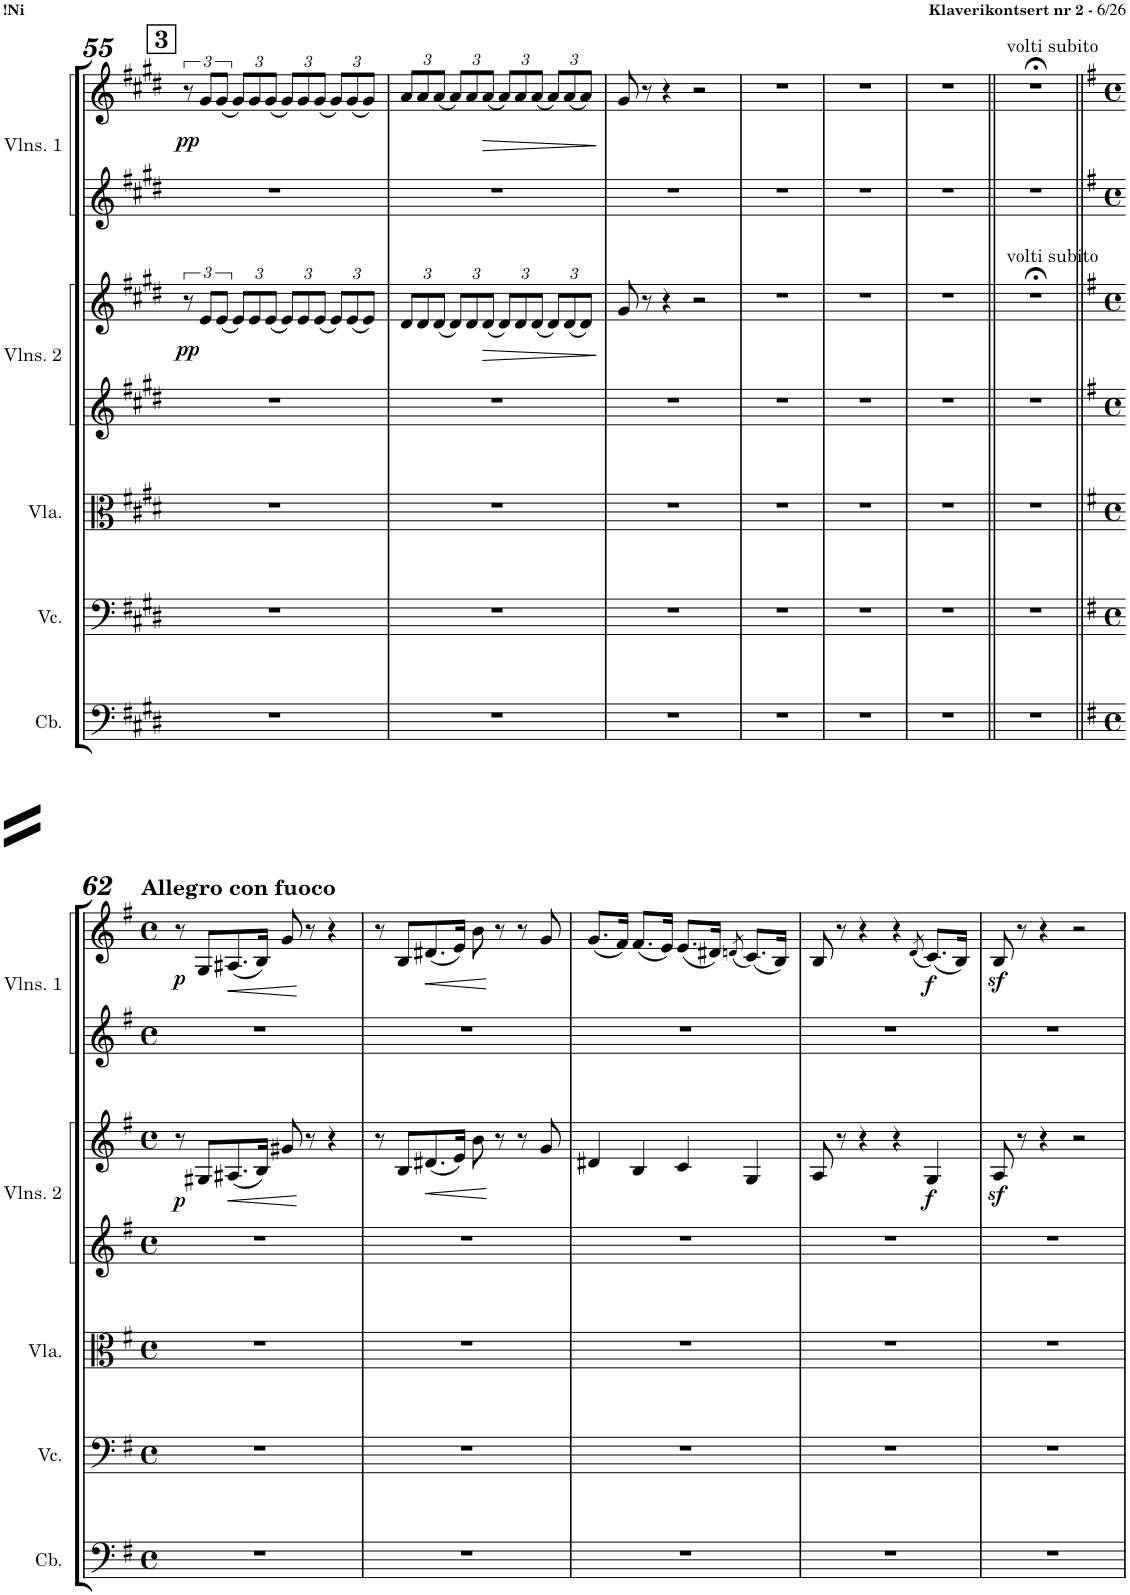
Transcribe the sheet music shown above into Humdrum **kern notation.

**kern	**kern	**kern	**kern	**kern	**dynam	**kern	**kern	**dynam
*part5	*part4	*part3	*part2	*part2	*part2	*part1	*part1	*part1
*staff7	*staff6	*staff5	*staff4	*staff3	*staff3/4	*staff2	*staff1	*staff1/2
*I"Contrabass	*I"Violoncello	*I"Viola	*I"Violins 2	*	*	*I"Violins 1	*	*
*I'Cb.	*I'Vc.	*I'Vla.	*I'Vlns. 2	*	*	*I'Vlns. 1	*	*
!!LO:PB:g=z
*clefF4	*clefF4	*clefC3	*clefG2	*clefG2	*	*clefG2	*clefG2	*
*Trd7c12	*	*	*	*	*	*	*	*
*k[f#c#g#d#]	*k[f#c#g#d#]	*k[f#c#g#d#]	*k[f#c#g#d#]	*k[f#c#g#d#]	*	*k[f#c#g#d#]	*k[f#c#g#d#]	*
*M4/4	*M4/4	*M4/4	*M4/4	*M4/4	*	*M4/4	*M4/4	*
*met(c)	*met(c)	*met(c)	*met(c)	*met(c)	*	*met(c)	*met(c)	*
=55	=55	=55	=55	=55	=55	=55	=55	=55
!	!	!	!	!	!LO:DY:b	!	!	!LO:DY:b
1r	1r	1r	1r	12r	pp	1r	12r	pp
.	.	.	.	12e/L	.	.	12g#/L	.
.	.	.	.	(12e/J	.	.	(12g#/J	.
*	*	*	*	*Xbrackettup	*	*	*Xbrackettup	*
.	.	.	.	12e/L)	.	.	12g#/L)	.
.	.	.	.	12e/	.	.	12g#/	.
.	.	.	.	(12e/J	.	.	(12g#/J	.
.	.	.	.	12e/L)	.	.	12g#/L)	.
.	.	.	.	12e/	.	.	12g#/	.
.	.	.	.	(12e/J	.	.	(12g#/J	.
.	.	.	.	12e/L)	.	.	12g#/L)	.
.	.	.	.	(12e/	.	.	(12g#/	.
.	.	.	.	12e/J)	.	.	12g#/J)	.
=56	=56	=56	=56	=56	=56	=56	=56	=56
1r	1r	1r	1r	12d#/L	.	1r	12a/L	.
.	.	.	.	12d#/	.	.	12a/	.
.	.	.	.	(12d#/J	.	.	(12a/J	.
.	.	.	.	12d#/L)	.	.	12a/L)	.
.	.	.	.	12d#/	.	.	12a/	.
!	!	!	!	!	!LO:HP:b	!	!	!LO:HP:b
.	.	.	.	(12d#/J	>	.	(12a/J	>
.	.	.	.	12d#/L)	.	.	12a/L)	.
.	.	.	.	12d#/	.	.	12a/	.
.	.	.	.	(12d#/J	.	.	(12a/J	.
.	.	.	.	12d#/L)	.	.	12a/L)	.
.	.	.	.	(12d#/	.	.	(12a/	.
.	.	.	.	12d#/J)	.	.	12a/J)	.
.	.	.	.	.	]	.	.	]
=57	=57	=57	=57	=57	=57	=57	=57	=57
1r	1r	1r	1r	8g#/	.	1r	8g#/	.
.	.	.	.	8r	.	.	8r	.
.	.	.	.	4r	.	.	4r	.
.	.	.	.	2r	.	.	2r	.
=58	=58	=58	=58	=58	=58	=58	=58	=58
1r	1r	1r	1r	1r	.	1r	1r	.
=59	=59	=59	=59	=59	=59	=59	=59	=59
1r	1r	1r	1r	1r	.	1r	1r	.
=60	=60	=60	=60	=60	=60	=60	=60	=60
1r	1r	1r	1r	1r	.	1r	1r	.
=61||	=61||	=61||	=61||	=61||	=61||	=61||	=61||	=61||
!	!	!	!	!	!	!	!LO:TX:a:t=volti subito	!
!	!	!	!	!LO:TX:a:t=volti subito	!	!	!	!
1r	1r	1r	1r	1r;<	.	1r	1r;<	.
!!LO:LB:g=z
=62||	=62||	=62||	=62||	=62||	=62||	=62||	=62||	=62||
*k[f#]	*k[f#]	*k[f#]	*k[f#]	*k[f#]	*	*k[f#]	*k[f#]	*
*M4/4	*M4/4	*M4/4	*M4/4	*M4/4	*	*M4/4	*M4/4	*
*met(c)	*met(c)	*met(c)	*met(c)	*met(c)	*	*met(c)	*met(c)	*
!	!	!	!	!	!LO:DY:b	!	!	!LO:DY:b
1r	1r	1r	1r	8r	p	1r	8r	p
.	.	.	.	8G#X/L	.	.	8G/L	.
!	!	!	!	!	!LO:HP:b	!	!	!LO:HP:b
.	.	.	.	(8.A#X/	<	.	(8.A#X/	<
.	.	.	.	16B/Jk)	.	.	16B/Jk)	.
.	.	.	.	8g#X/	.	.	8g/	.
.	.	.	.	8r	[	.	8r	[
.	.	.	.	4r	.	.	4r	.
=63	=63	=63	=63	=63	=63	=63	=63	=63
1r	1r	1r	1r	8r	.	1r	8r	.
.	.	.	.	8B/L	.	.	8B/L	.
!	!	!	!	!	!LO:HP:b	!	!	!LO:HP:b
.	.	.	.	(8.d#X/	<	.	(8.d#X/	<
.	.	.	.	16e/Jk)	.	.	16e/Jk)	.
.	.	.	.	8b\	.	.	8b\	.
.	.	.	.	8r	[	.	8r	[
.	.	.	.	8r	.	.	8r	.
.	.	.	.	8g/	.	.	8g/	.
=64	=64	=64	=64	=64	=64	=64	=64	=64
1r	1r	1r	1r	4d#X/	.	1r	(8.g/L	.
.	.	.	.	.	.	.	16f#/Jk)	.
.	.	.	.	4B/	.	.	(8.f#/L	.
.	.	.	.	.	.	.	16e/Jk)	.
.	.	.	.	4c/	.	.	(8.e/L	.
.	.	.	.	.	.	.	16d#X/Jk)	.
.	.	.	.	.	.	.	(8qdn/	.
.	.	.	.	4G/	.	.	(8.c/L)	.
.	.	.	.	.	.	.	16B/Jk)	.
=65	=65	=65	=65	=65	=65	=65	=65	=65
1r	1r	1r	1r	8A/	.	1r	8B/	.
.	.	.	.	8r	.	.	8r	.
.	.	.	.	4r	.	.	4r	.
.	.	.	.	4r	.	.	4r	.
.	.	.	.	.	.	.	(8qd/	.
!	!	!	!	!	!LO:DY:b	!	!	!LO:DY:b
.	.	.	.	4G/	f	.	(8.c/L)	f
.	.	.	.	.	.	.	16B/Jk)	.
=66	=66	=66	=66	=66	=66	=66	=66	=66
1r	1r	1r	1r	8Az</	.	1r	8Bz</	.
.	.	.	.	8r	.	.	8r	.
.	.	.	.	4r	.	.	4r	.
.	.	.	.	2r	.	.	2r	.
=	=	=	=	=	=	=	=	=
*-	*-	*-	*-	*-	*-	*-	*-	*-
